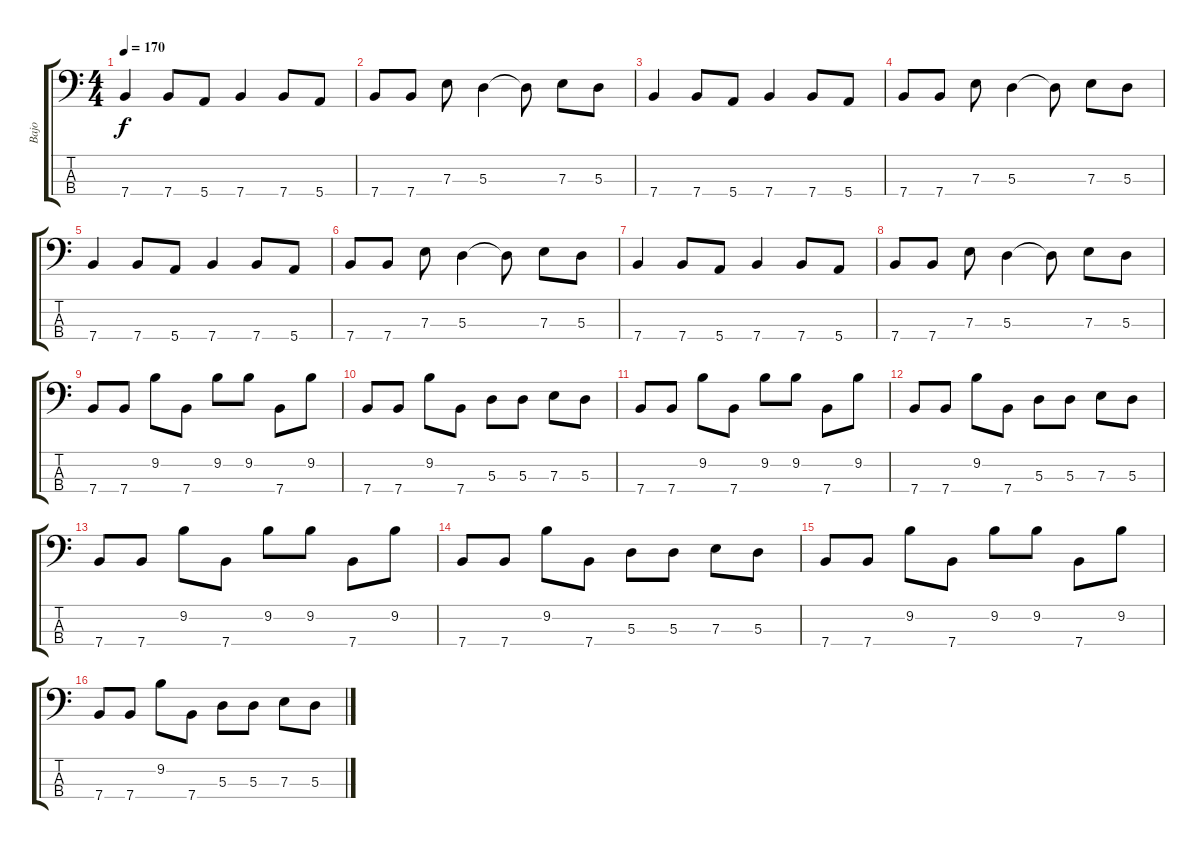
\track ("Bajo" "Bajo") {instrument electricbassfinger}
\staff {score tabs}
\tuning (G2 D2 A1 E1) {hide}
\ts (4 4)
\tempo 170
\clef f4
\ks c
7.4.4{dy f} 7.4.8 5.4.8 7.4.4 7.4.8 5.4.8 |
7.4.8 7.4.8 7.3.8 5.3.4 5.3{t}.8 7.3.8 5.3.8 |
7.4.4 7.4.8 5.4.8 7.4.4 7.4.8 5.4.8 |
7.4.8 7.4.8 7.3.8 5.3.4 5.3{t}.8 7.3.8 5.3.8 |
7.4.4 7.4.8 5.4.8 7.4.4 7.4.8 5.4.8 |
7.4.8 7.4.8 7.3.8 5.3.4 5.3{t}.8 7.3.8 5.3.8 |
7.4.4 7.4.8 5.4.8 7.4.4 7.4.8 5.4.8 |
7.4.8 7.4.8 7.3.8 5.3.4 5.3{t}.8 7.3.8 5.3.8 |
7.4.8 7.4.8 9.2.8 7.4.8 9.2.8 9.2.8 7.4.8 9.2.8 |
7.4.8 7.4.8 9.2.8 7.4.8 5.3.8 5.3.8 7.3.8 5.3.8 |
7.4.8 7.4.8 9.2.8 7.4.8 9.2.8 9.2.8 7.4.8 9.2.8 |
7.4.8 7.4.8 9.2.8 7.4.8 5.3.8 5.3.8 7.3.8 5.3.8 |
7.4.8 7.4.8 9.2.8 7.4.8 9.2.8 9.2.8 7.4.8 9.2.8 |
7.4.8 7.4.8 9.2.8 7.4.8 5.3.8 5.3.8 7.3.8 5.3.8 |
7.4.8 7.4.8 9.2.8 7.4.8 9.2.8 9.2.8 7.4.8 9.2.8 |
7.4.8 7.4.8 9.2.8 7.4.8 5.3.8 5.3.8 7.3.8 5.3.8
